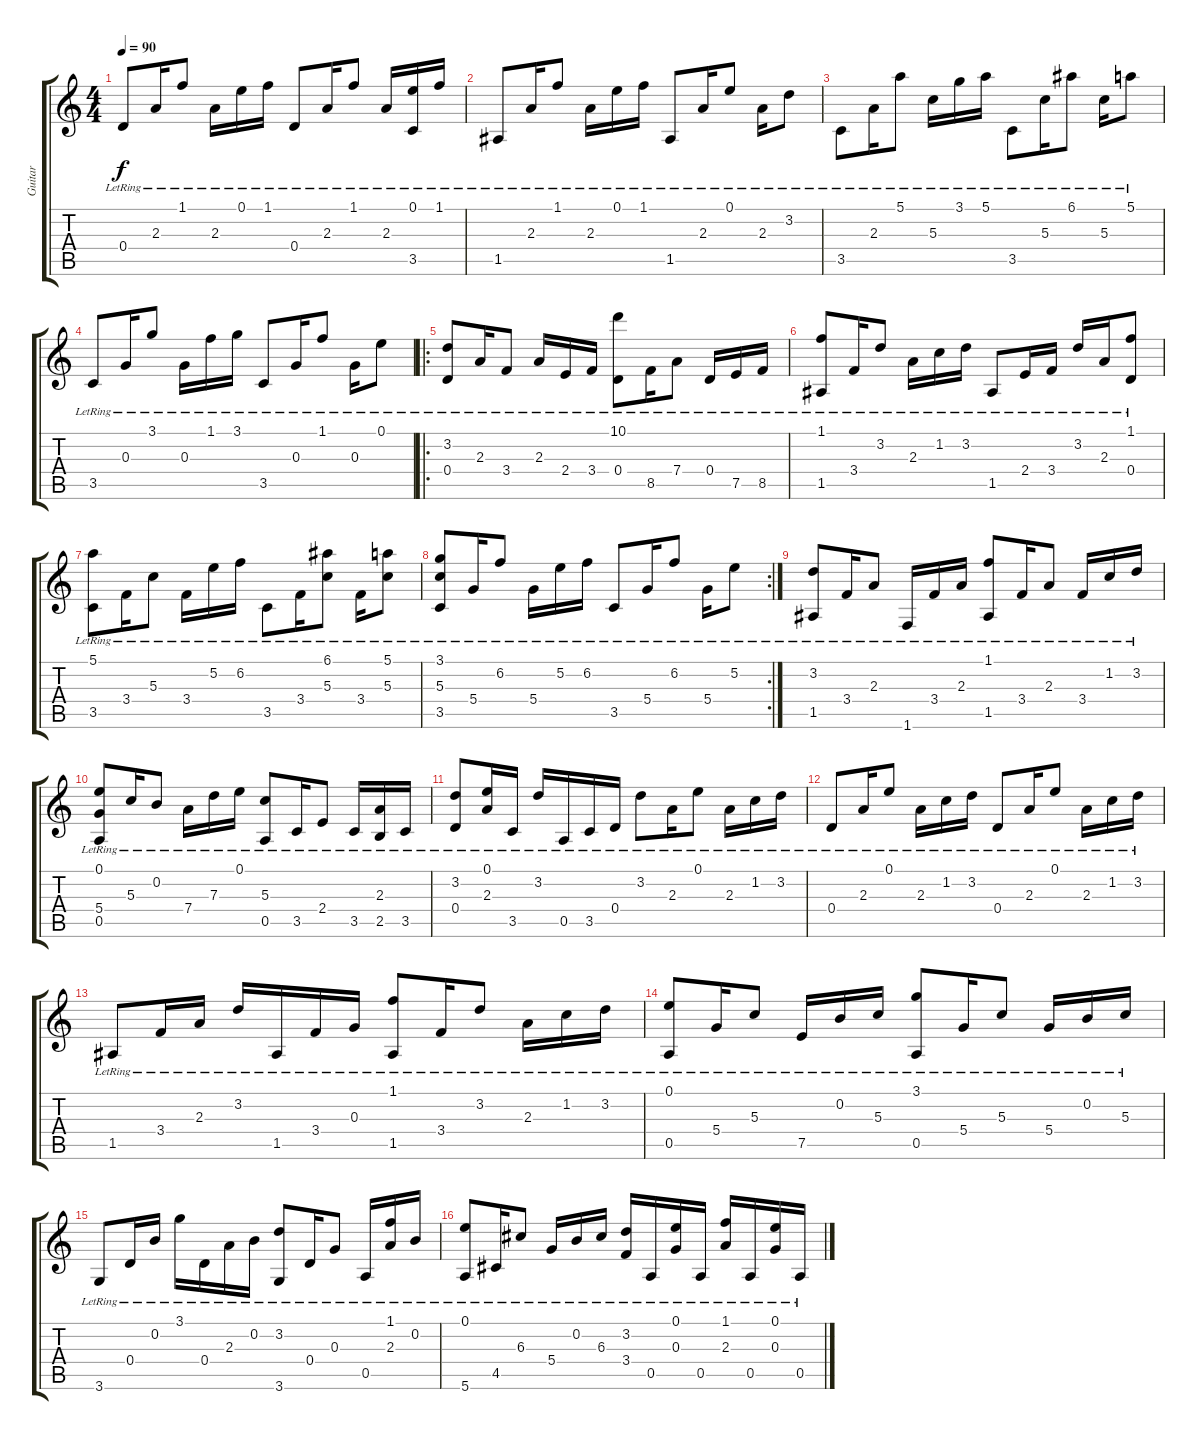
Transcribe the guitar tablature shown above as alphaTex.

\track ("Guitar" "Guitar") {instrument acousticguitarsteel}
\staff {score tabs}
\tuning (E4 B3 G3 D3 A2 E2) {hide}
\ts (4 4)
\tempo 90
\clef g2
\ks c
0.4{lr}.8{dy f instrument acousticguitarsteel} 2.3{lr}.16 1.1{lr}.8 2.3{lr}.16 0.1{lr}.16 1.1{lr}.16 0.4{lr}.8 2.3{lr}.16 1.1{lr}.8 2.3{lr}.16 (0.1{lr} 3.5{lr}).16 1.1{lr}.16 |
1.5{lr}.8 2.3{lr}.16 1.1{lr}.8 2.3{lr}.16 0.1{lr}.16 1.1{lr}.16 1.5{lr}.8 2.3{lr}.16 0.1{lr}.8 2.3{lr}.16 3.2{lr}.8 |
3.5{lr}.8 2.3{lr}.16 5.1{lr}.8 5.3{lr}.16 3.1{lr}.16 5.1{lr}.16 3.5{lr}.8 5.3{lr}.16 6.1{lr}.8 5.3{lr}.16 5.1{lr}.8 |
3.5{lr}.8 0.3{lr}.16 3.1{lr}.8 0.3{lr}.16 1.1{lr}.16 3.1{lr}.16 3.5{lr}.8 0.3{lr}.16 1.1{lr}.8 0.3{lr}.16 0.1{lr}.8 |
\ro
(3.2{lr} 0.4{lr}).8 2.3{lr}.16 3.4{lr}.8 2.3{lr}.16 2.4{lr}.16 3.4{lr}.16 (10.1{lr} 0.4{lr}).8 8.5{lr}.16 7.4{lr}.8 0.4{lr}.16 7.5{lr}.16 8.5{lr}.16 |
(1.1{lr} 1.5{lr}).8 3.4{lr}.16 3.2{lr}.8 2.3{lr}.16 1.2{lr}.16 3.2{lr}.16 1.5{lr}.8 2.4{lr}.16 3.4{lr}.16 3.2{lr}.16 2.3{lr}.16 (1.1{lr} 0.4{lr}).8 |
(5.1{lr} 3.5{lr}).8 3.4{lr}.16 5.3{lr}.8 3.4{lr}.16 5.2{lr}.16 6.2{lr}.16 3.5{lr}.8 3.4{lr}.16 (6.1{lr} 5.3{lr}).8 3.4{lr}.16 (5.1{lr} 5.3{lr}).8 |
\rc 2
(3.1{lr} 5.3{lr} 3.5{lr}).8 5.4{lr}.16 6.2{lr}.8 5.4{lr}.16 5.2{lr}.16 6.2{lr}.16 3.5{lr}.8 5.4{lr}.16 6.2{lr}.8 5.4{lr}.16 5.2{lr}.8 |
(3.2{lr} 1.5{lr}).8 3.4{lr}.16 2.3{lr}.8 1.6{lr}.16 3.4{lr}.16 2.3{lr}.16 (1.1{lr} 1.5{lr}).8 3.4{lr}.16 2.3{lr}.8 3.4{lr}.16 1.2{lr}.16 3.2{lr}.16 |
(0.1{lr} 5.4{lr} 0.5{lr}).8 5.3{lr}.16 0.2{lr}.8 7.4{lr}.16 7.3{lr}.16 0.1{lr}.16 (5.3{lr} 0.5{lr}).8 3.5{lr}.16 2.4{lr}.8 3.5{lr}.16 (2.3{lr} 2.5{lr}).16 3.5{lr}.16 |
(3.2{lr} 0.4{lr}).8 (0.1{lr} 2.3{lr}).16 3.5{lr}.16 3.2{lr}.16 0.5{lr}.16 3.5{lr}.16 0.4{lr}.16 3.2{lr}.8 2.3{lr}.16 0.1{lr}.8 2.3{lr}.16 1.2{lr}.16 3.2{lr}.16 |
0.4{lr}.8 2.3{lr}.16 0.1{lr}.8 2.3{lr}.16 1.2{lr}.16 3.2{lr}.16 0.4{lr}.8 2.3{lr}.16 0.1{lr}.8 2.3{lr}.16 1.2{lr}.16 3.2{lr}.16 |
1.5{lr}.8 3.4{lr}.16 2.3{lr}.16 3.2{lr}.16 1.5{lr}.16 3.4{lr}.16 0.3{lr}.16 (1.1{lr} 1.5{lr}).8 3.4{lr}.16 3.2{lr}.8 2.3{lr}.16 1.2{lr}.16 3.2{lr}.16 |
(0.1{lr} 0.5{lr}).8 5.4{lr}.16 5.3{lr}.8 7.5{lr}.16 0.2{lr}.16 5.3{lr}.16 (3.1{lr} 0.5{lr}).8 5.4{lr}.16 5.3{lr}.8 5.4{lr}.16 0.2{lr}.16 5.3{lr}.16 |
3.6{lr}.8 0.4{lr}.16 0.2{lr}.16 3.1{lr}.16 0.4{lr}.16 2.3{lr}.16 0.2{lr}.16 (3.2{lr} 3.6{lr}).8 0.4{lr}.16 0.3{lr}.8 0.5{lr}.16 (1.1{lr} 2.3{lr}).16 0.2{lr}.16 |
(0.1{lr} 5.6{lr}).8 4.5{lr}.16 6.3{lr}.8 5.4{lr}.16 0.2{lr}.16 6.3{lr}.16 (3.2{lr} 3.4{lr}).16 0.5{lr}.16 (0.1{lr} 0.3{lr}).16 0.5{lr}.16 (1.1{lr} 2.3{lr}).16 0.5{lr}.16 (0.1{lr} 0.3{lr}).16 0.5{lr}.16
